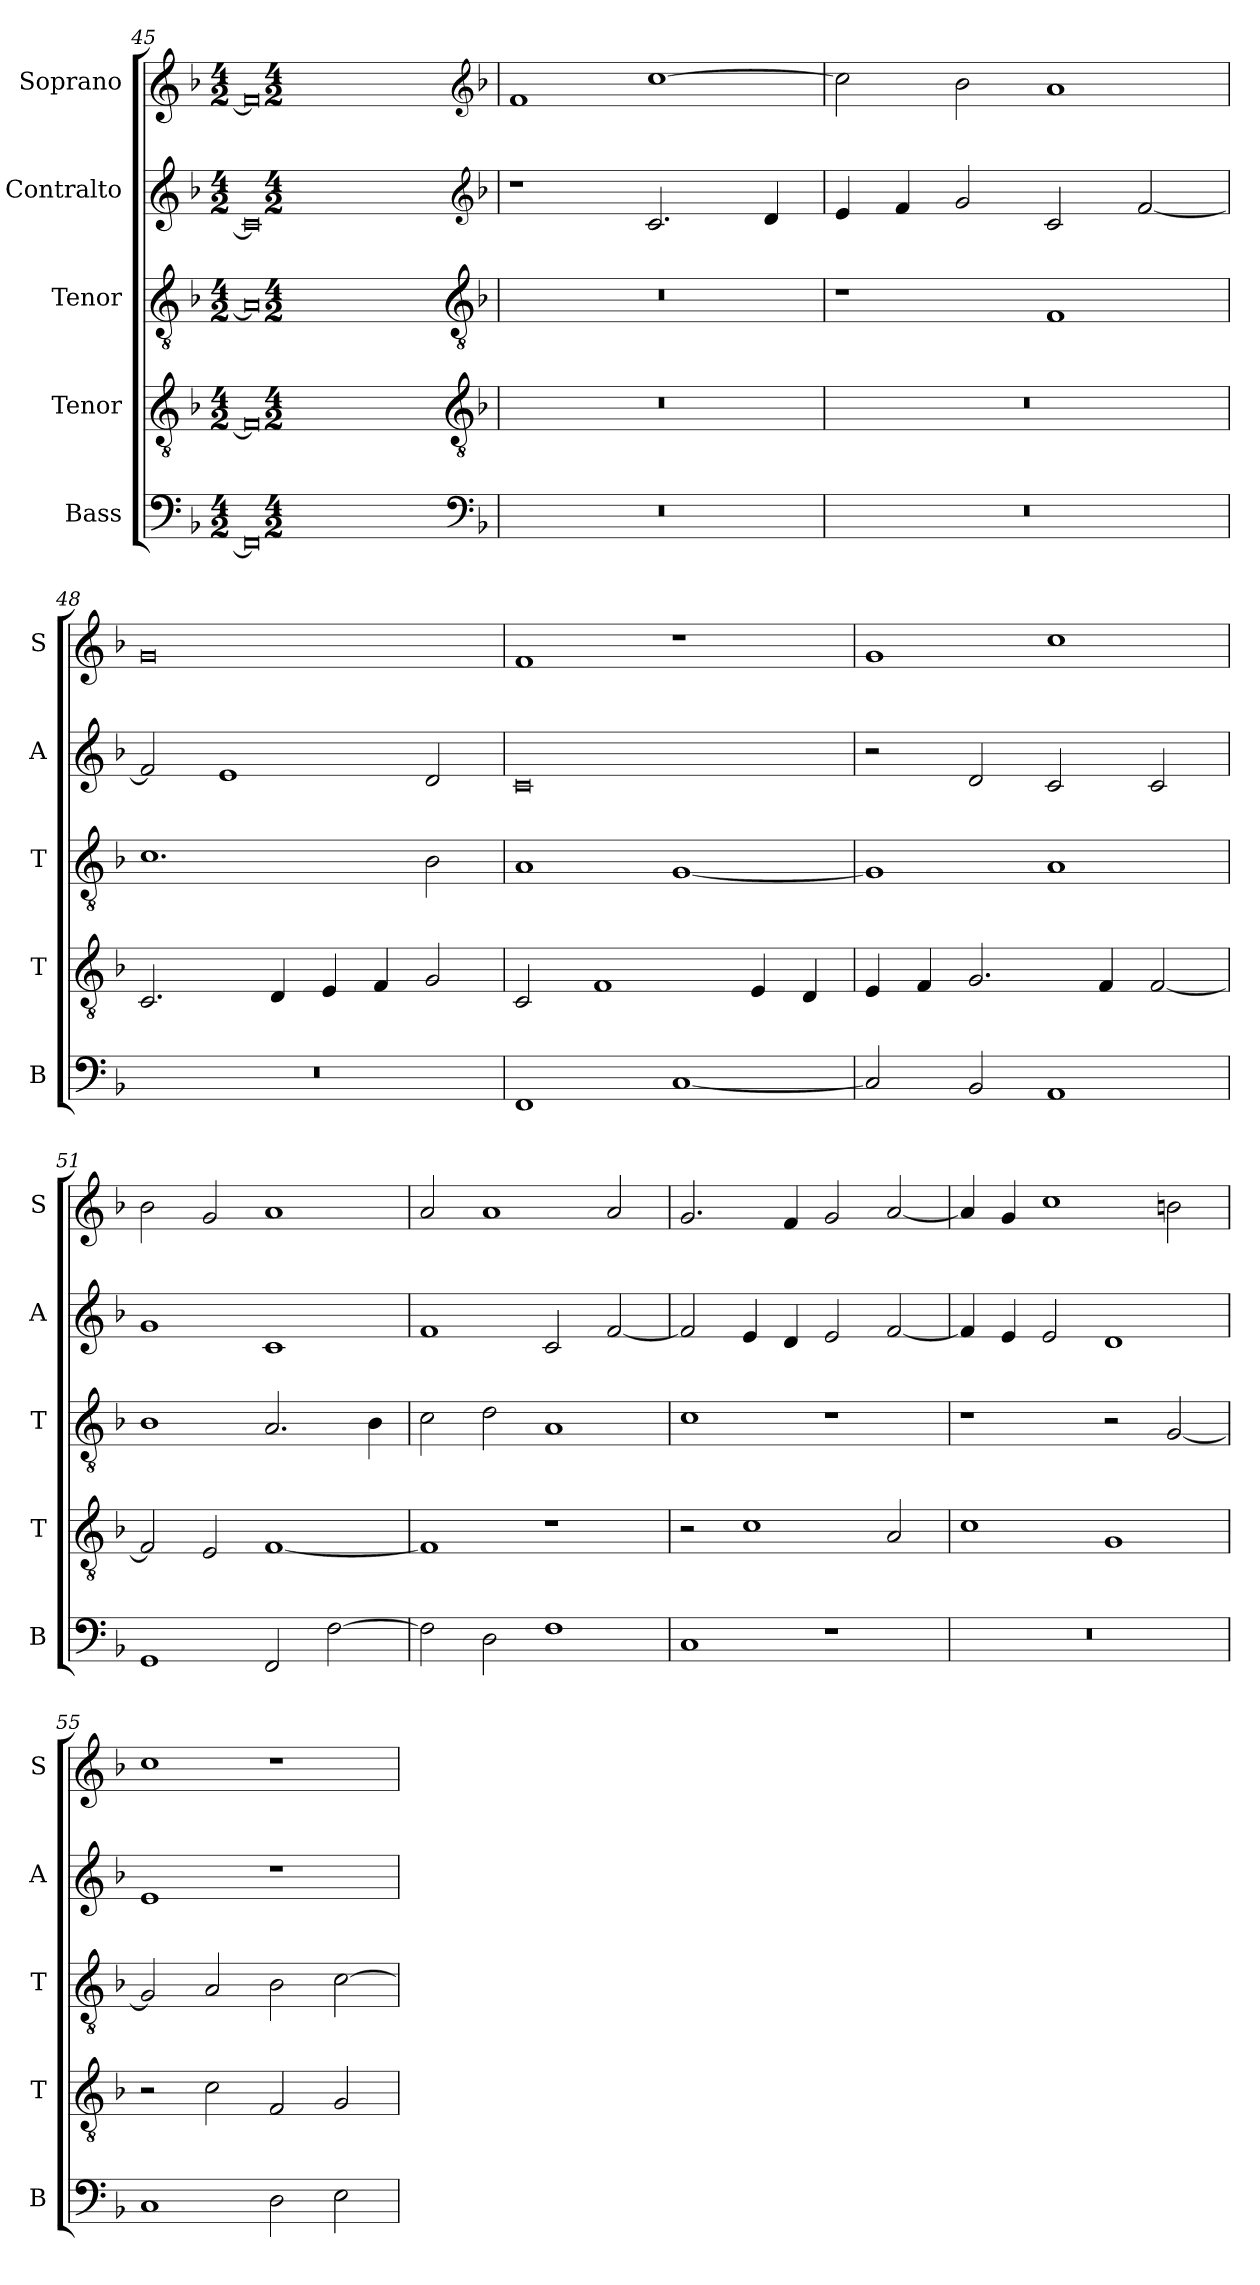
**kern	**kern	**kern	**kern	**kern
*part5	*part4	*part3	*part2	*part1
*staff5	*staff4	*staff3	*staff2	*staff1
*I"Bass	*I"Tenor	*I"Tenor	*I"Contralto	*I"Soprano
*I'B	*I'T	*I'T	*I'A	*I'S
*clefF4	*clefGv2	*clefGv2	*clefG2	*clefG2
*k[b-]	*k[b-]	*k[b-]	*k[b-]	*k[b-]
*F:ion	*F:ion	*F:ion	*F:ion	*F:ion
*M4/2	*M4/2	*M4/2	*M4/2	*M4/2
=45	=45	=45	=45	=45
0FF]	0F]	0A]	0c]	0f]
*clefF4	*clefGv2	*clefGv2	*clefG2	*clefG2
*k[b-]	*k[b-]	*k[b-]	*k[b-]	*k[b-]
*F:ion	*F:ion	*F:ion	*F:ion	*F:ion
*M4/2	*M4/2	*M4/2	*M4/2	*M4/2
=46	=46	=46	=46	=46
0r	0r	0r	1r	1f
.	.	.	2.c	[1cc
.	.	.	4d	.
=47	=47	=47	=47	=47
0r	0r	1r	4e	2cc]
.	.	.	4f	.
.	.	.	2g	2b-
.	.	1F	2c	1a
.	.	.	[2f	.
=48	=48	=48	=48	=48
0r	2.C	1.c	2f]	0g
.	.	.	1e	.
.	4D	.	.	.
.	4E	.	.	.
.	4F	.	.	.
.	2G	2B-	2d	.
=49	=49	=49	=49	=49
1FF	2C	1A	0c	1f
.	1F	.	.	.
[1C	.	[1G	.	1r
.	4E	.	.	.
.	4D	.	.	.
=50	=50	=50	=50	=50
2C]	4E	1G]	2r	1g
.	4F	.	.	.
2BB-	2.G	.	2d	.
1AA	.	1A	2c	1cc
.	4F	.	.	.
.	[2F	.	2c	.
=51	=51	=51	=51	=51
1GG	2F]	1B-	1g	2b-
.	2E	.	.	2g
2FF	[1F	2.A	1c	1a
[2F	.	.	.	.
.	.	4B-	.	.
=52	=52	=52	=52	=52
2F]	1F]	2c	1f	2a
2D	.	2d	.	1a
1F	1r	1A	2c	.
.	.	.	[2f	2a
=53	=53	=53	=53	=53
1C	2r	1c	2f]	2.g
.	1c	.	4e	.
.	.	.	4d	4f
1r	.	1r	2e	2g
.	2A	.	[2f	[2a
=54	=54	=54	=54	=54
0r	1c	1r	4f]	4a]
.	.	.	4e	4g
.	.	.	2e	1cc
.	1G	2r	1d	.
.	.	[2G	.	2bn
=55	=55	=55	=55	=55
1C	2r	2G]	1e	1cc
.	2c	2A	.	.
2D	2F	2B-	1r	1r
2E	2G	[2c	.	.
=	=	=	=	=
*-	*-	*-	*-	*-
